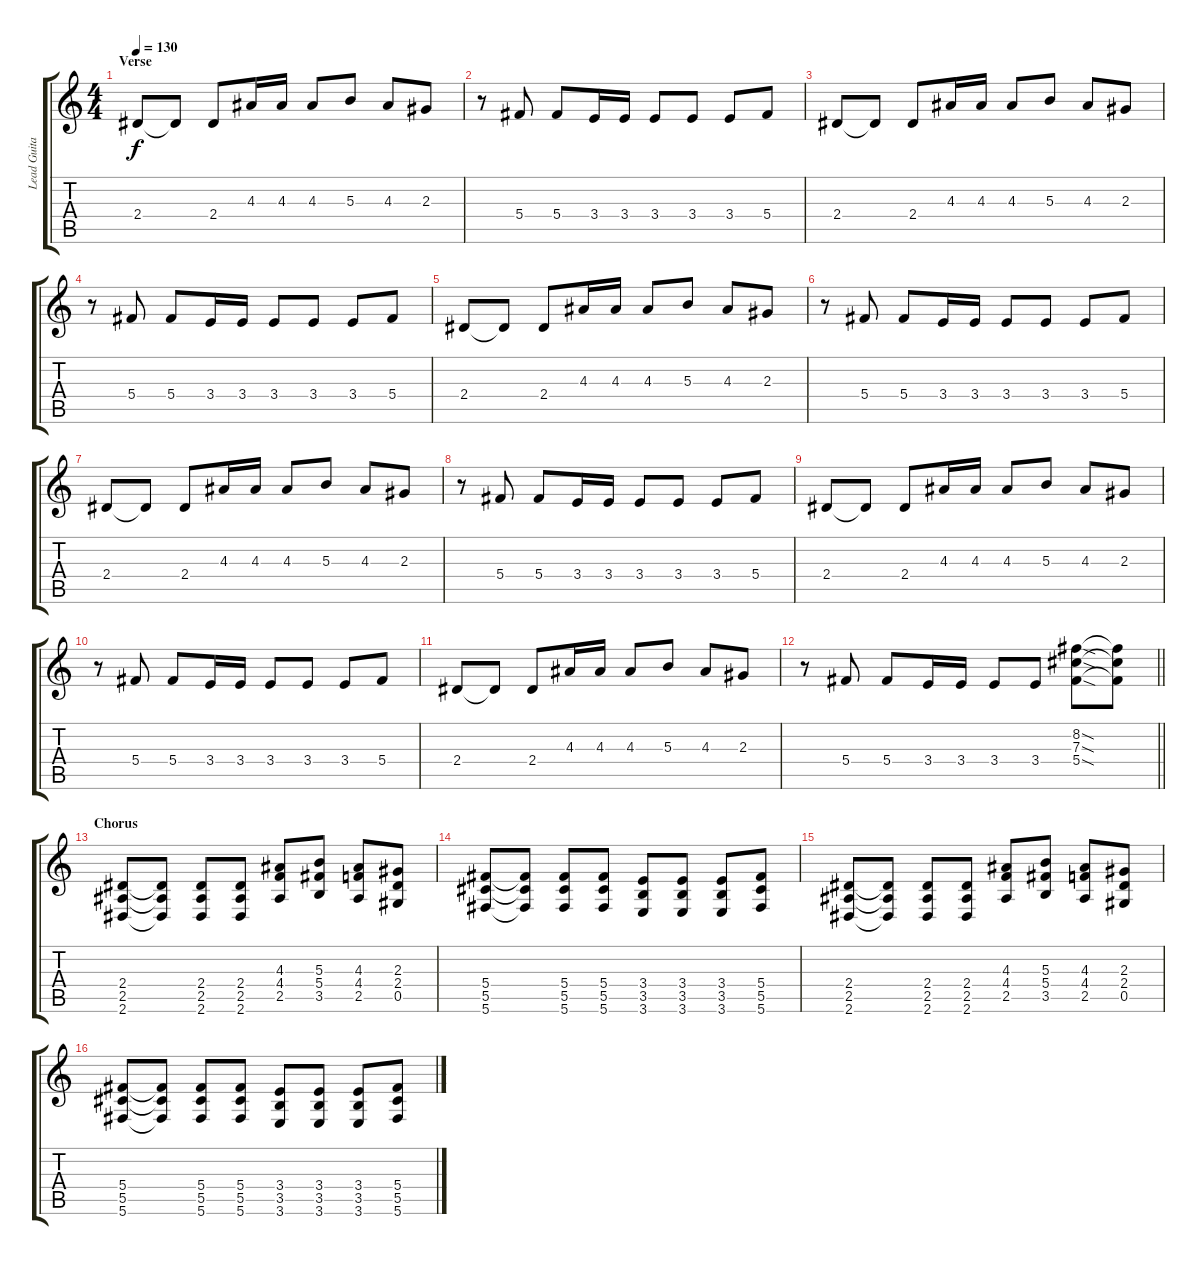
\track ("Lead Guitar - Brad Delson" "Lead Guita") {instrument electricguitarjazz}
\staff {score tabs}
\tuning (Eb4 Bb3 Gb3 Db3 Ab2 Db2) {hide}
\ts (4 4)
\section ("" "Verse")
\tempo 130
\clef g2
\ks c
2.4.8{dy f instrument distortionguitar} 2.4{t}.8 2.4.8 4.3.16 4.3.16 4.3.8 5.3.8 4.3.8 2.3.8 |
r.8 5.4.8 5.4.8 3.4.16 3.4.16 3.4.8 3.4.8 3.4.8 5.4.8 |
2.4.8 2.4{t}.8 2.4.8 4.3.16 4.3.16 4.3.8 5.3.8 4.3.8 2.3.8 |
r.8 5.4.8 5.4.8 3.4.16 3.4.16 3.4.8 3.4.8 3.4.8 5.4.8 |
2.4.8 2.4{t}.8 2.4.8 4.3.16 4.3.16 4.3.8 5.3.8 4.3.8 2.3.8 |
r.8 5.4.8 5.4.8 3.4.16 3.4.16 3.4.8 3.4.8 3.4.8 5.4.8 |
2.4.8 2.4{t}.8 2.4.8 4.3.16 4.3.16 4.3.8 5.3.8 4.3.8 2.3.8 |
r.8 5.4.8 5.4.8 3.4.16 3.4.16 3.4.8 3.4.8 3.4.8 5.4.8 |
2.4.8 2.4{t}.8 2.4.8 4.3.16 4.3.16 4.3.8 5.3.8 4.3.8 2.3.8 |
r.8 5.4.8 5.4.8 3.4.16 3.4.16 3.4.8 3.4.8 3.4.8 5.4.8 |
2.4.8 2.4{t}.8 2.4.8 4.3.16 4.3.16 4.3.8 5.3.8 4.3.8 2.3.8 |
\barLineRight lightlight
r.8 5.4.8 5.4.8 3.4.16 3.4.16 3.4.8 3.4.8 (8.2{sod} 7.3{sod} 5.4{sod}).8 (8.2{t} 7.3{t} 5.4{t}).8 |
\section ("" "Chorus")
(2.4 2.5 2.6).8 (2.4{t} 2.5{t} 2.6{t}).8 (2.4 2.5 2.6).8 (2.4 2.5 2.6).8 (4.3 4.4 2.5).8 (5.3 5.4 3.5).8 (4.3 4.4 2.5).8 (2.3 2.4 0.5).8 |
(5.4 5.5 5.6).8 (5.4{t} 5.5{t} 5.6{t}).8 (5.4 5.5 5.6).8 (5.4 5.5 5.6).8 (3.4 3.5 3.6).8 (3.4 3.5 3.6).8 (3.4 3.5 3.6).8 (5.4 5.5 5.6).8 |
(2.4 2.5 2.6).8 (2.4{t} 2.5{t} 2.6{t}).8 (2.4 2.5 2.6).8 (2.4 2.5 2.6).8 (4.3 4.4 2.5).8 (5.3 5.4 3.5).8 (4.3 4.4 2.5).8 (2.3 2.4 0.5).8 |
(5.4 5.5 5.6).8 (5.4{t} 5.5{t} 5.6{t}).8 (5.4 5.5 5.6).8 (5.4 5.5 5.6).8 (3.4 3.5 3.6).8 (3.4 3.5 3.6).8 (3.4 3.5 3.6).8 (5.4 5.5 5.6).8
